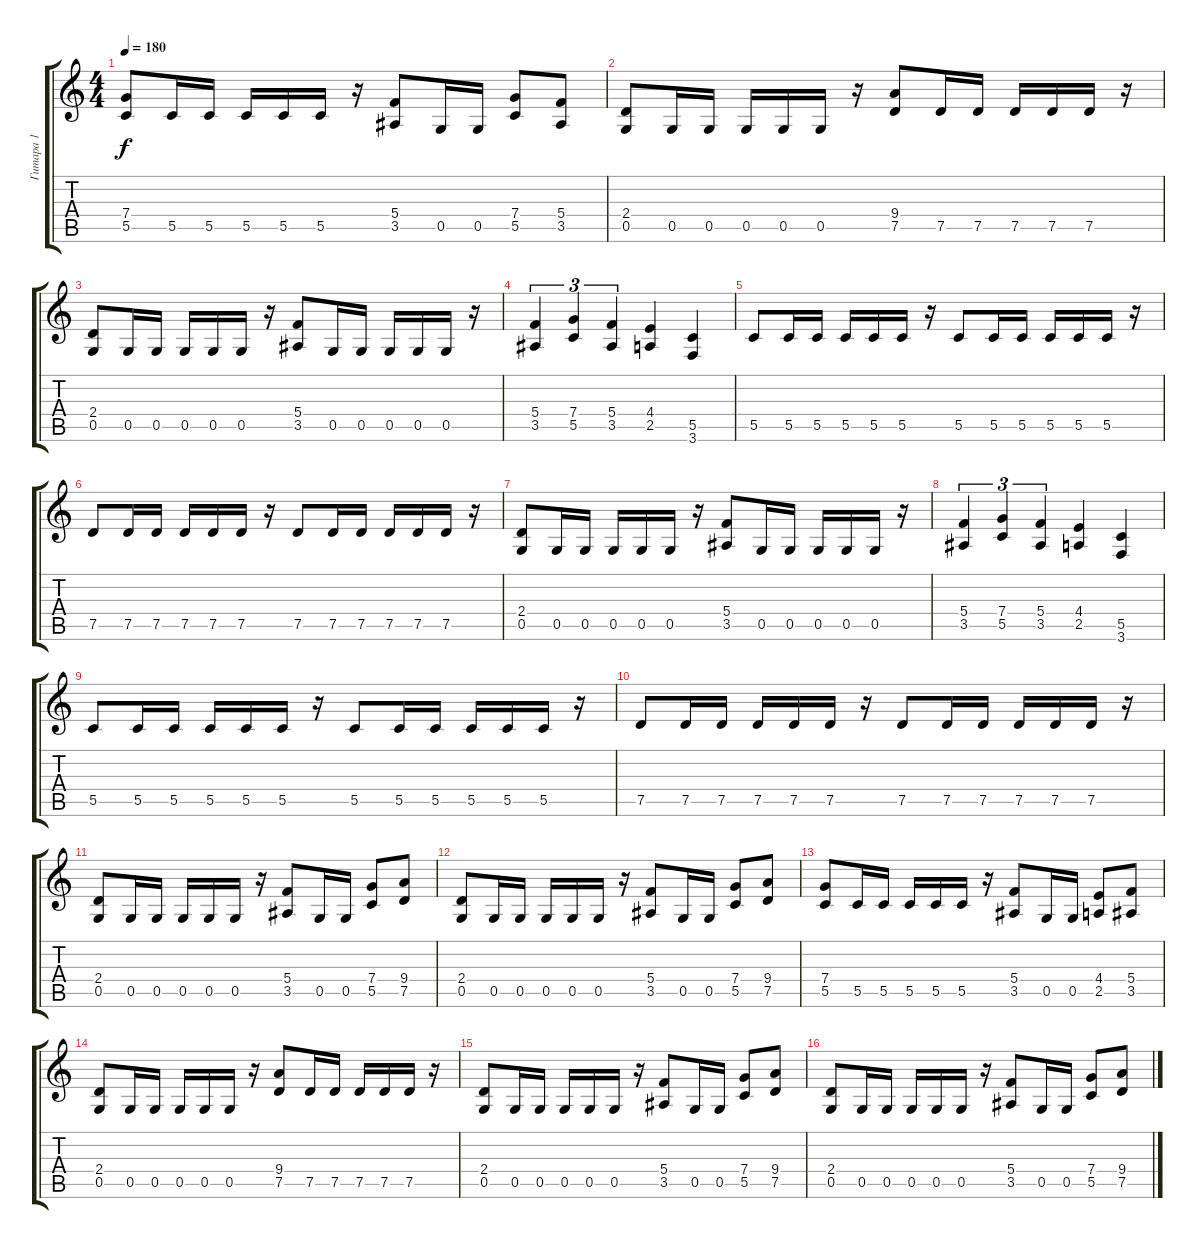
\track ("Гитара 1" "Гитара 1") {instrument distortionguitar}
\staff {score tabs}
\tuning (D4 A3 F3 C3 G2 D2) {hide}
\ts (4 4)
\tempo 180
\clef g2
\ks c
(7.4 5.5).8{dy f} 5.5.16 5.5.16 5.5.16 5.5.16 5.5.16 r.16 (5.4 3.5).8 0.5.16 0.5.16 (7.4 5.5).8 (5.4 3.5).8 |
(2.4 0.5).8 0.5.16 0.5.16 0.5.16 0.5.16 0.5.16 r.16 (9.4 7.5).8 7.5.16 7.5.16 7.5.16 7.5.16 7.5.16 r.16 |
(2.4 0.5).8 0.5.16 0.5.16 0.5.16 0.5.16 0.5.16 r.16 (5.4 3.5).8 0.5.16 0.5.16 0.5.16 0.5.16 0.5.16 r.16 |
(5.4 3.5).4{tu (3 2)} (7.4 5.5).4{tu (3 2)} (5.4 3.5).4{tu (3 2)} (4.4 2.5).4 (5.5 3.6).4 |
5.5.8 5.5.16 5.5.16 5.5.16 5.5.16 5.5.16 r.16 5.5.8 5.5.16 5.5.16 5.5.16 5.5.16 5.5.16 r.16 |
7.5.8 7.5.16 7.5.16 7.5.16 7.5.16 7.5.16 r.16 7.5.8 7.5.16 7.5.16 7.5.16 7.5.16 7.5.16 r.16 |
(2.4 0.5).8 0.5.16 0.5.16 0.5.16 0.5.16 0.5.16 r.16 (5.4 3.5).8 0.5.16 0.5.16 0.5.16 0.5.16 0.5.16 r.16 |
(5.4 3.5).4{tu (3 2)} (7.4 5.5).4{tu (3 2)} (5.4 3.5).4{tu (3 2)} (4.4 2.5).4 (5.5 3.6).4 |
5.5.8 5.5.16 5.5.16 5.5.16 5.5.16 5.5.16 r.16 5.5.8 5.5.16 5.5.16 5.5.16 5.5.16 5.5.16 r.16 |
7.5.8 7.5.16 7.5.16 7.5.16 7.5.16 7.5.16 r.16 7.5.8 7.5.16 7.5.16 7.5.16 7.5.16 7.5.16 r.16 |
(2.4 0.5).8 0.5.16 0.5.16 0.5.16 0.5.16 0.5.16 r.16 (5.4 3.5).8 0.5.16 0.5.16 (7.4 5.5).8 (9.4 7.5).8 |
(2.4 0.5).8 0.5.16 0.5.16 0.5.16 0.5.16 0.5.16 r.16 (5.4 3.5).8 0.5.16 0.5.16 (7.4 5.5).8 (9.4 7.5).8 |
(7.4 5.5).8 5.5.16 5.5.16 5.5.16 5.5.16 5.5.16 r.16 (5.4 3.5).8 0.5.16 0.5.16 (4.4 2.5).8 (5.4 3.5).8 |
(2.4 0.5).8 0.5.16 0.5.16 0.5.16 0.5.16 0.5.16 r.16 (9.4 7.5).8 7.5.16 7.5.16 7.5.16 7.5.16 7.5.16 r.16 |
(2.4 0.5).8 0.5.16 0.5.16 0.5.16 0.5.16 0.5.16 r.16 (5.4 3.5).8 0.5.16 0.5.16 (7.4 5.5).8 (9.4 7.5).8 |
(2.4 0.5).8 0.5.16 0.5.16 0.5.16 0.5.16 0.5.16 r.16 (5.4 3.5).8 0.5.16 0.5.16 (7.4 5.5).8 (9.4 7.5).8
